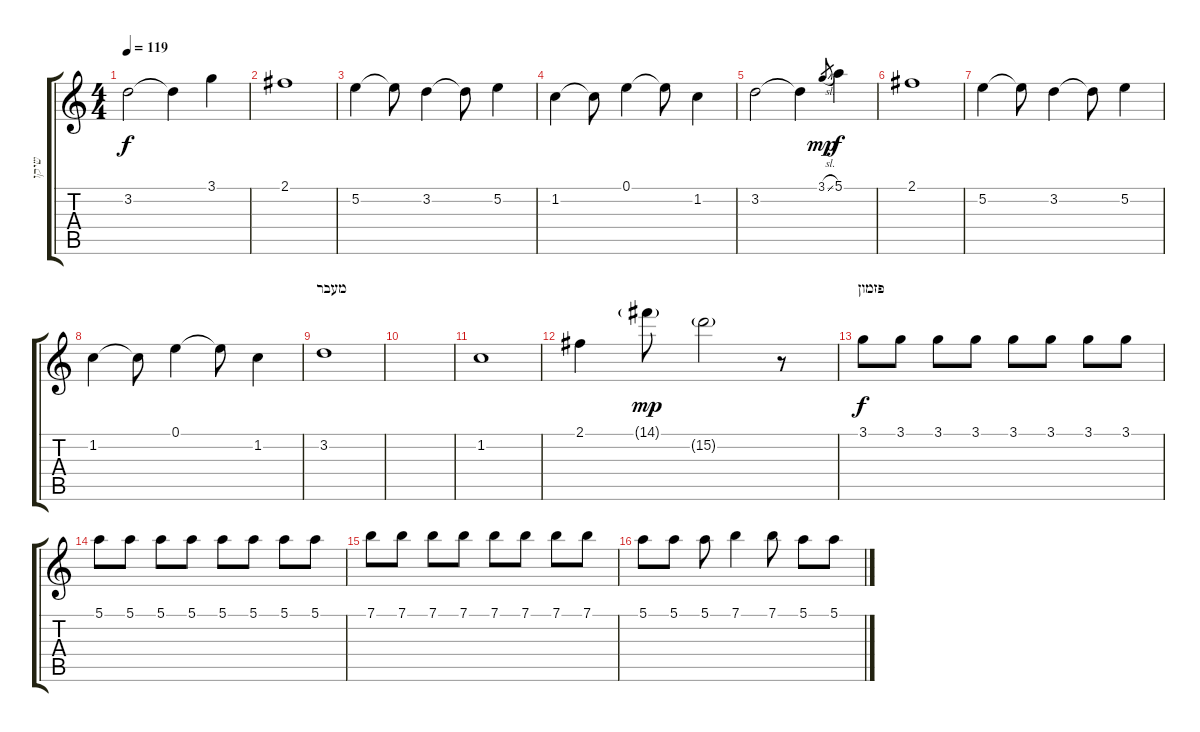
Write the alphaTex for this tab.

\track ("שיקו" "שיקו") {instrument acousticguitarsteel}
\staff {score tabs}
\tuning (E4 B3 G3 D3 A2 E2) {hide}
\ts (4 4)
\tempo 119
\clef g2
\ks c
3.2.2{dy f} 3.2{t}.4 3.1.4 |
2.1.1 |
5.2.4 5.2{t}.8 3.2.4 3.2{t}.8 5.2.4 |
1.2.4 1.2{t}.8 0.1.4 0.1{t}.8 1.2.4 |
3.2.2 3.2{t}.4 3.1{sl}.8{gr dy mp} 5.1.4{dy f} |
2.1.1 |
5.2.4 5.2{t}.8 3.2.4 3.2{t}.8 5.2.4 |
1.2.4 1.2{t}.8 0.1.4 0.1{t}.8 1.2.4 |
\section ("" "מעבר")
3.2.1{volume 4} |
|
1.2.1 |
2.1.4 14.1{g}.8{dy mp} 15.2{g}.2 r.8 |
\section ("" "פזמון")
3.1.8{dy f} 3.1.8 3.1.8 3.1.8 3.1.8 3.1.8 3.1.8 3.1.8 |
5.1.8 5.1.8 5.1.8 5.1.8 5.1.8 5.1.8 5.1.8 5.1.8 |
7.1.8 7.1.8 7.1.8 7.1.8 7.1.8 7.1.8 7.1.8 7.1.8 |
5.1.8 5.1.8 5.1.8 7.1.4 7.1.8 5.1.8 5.1.8
